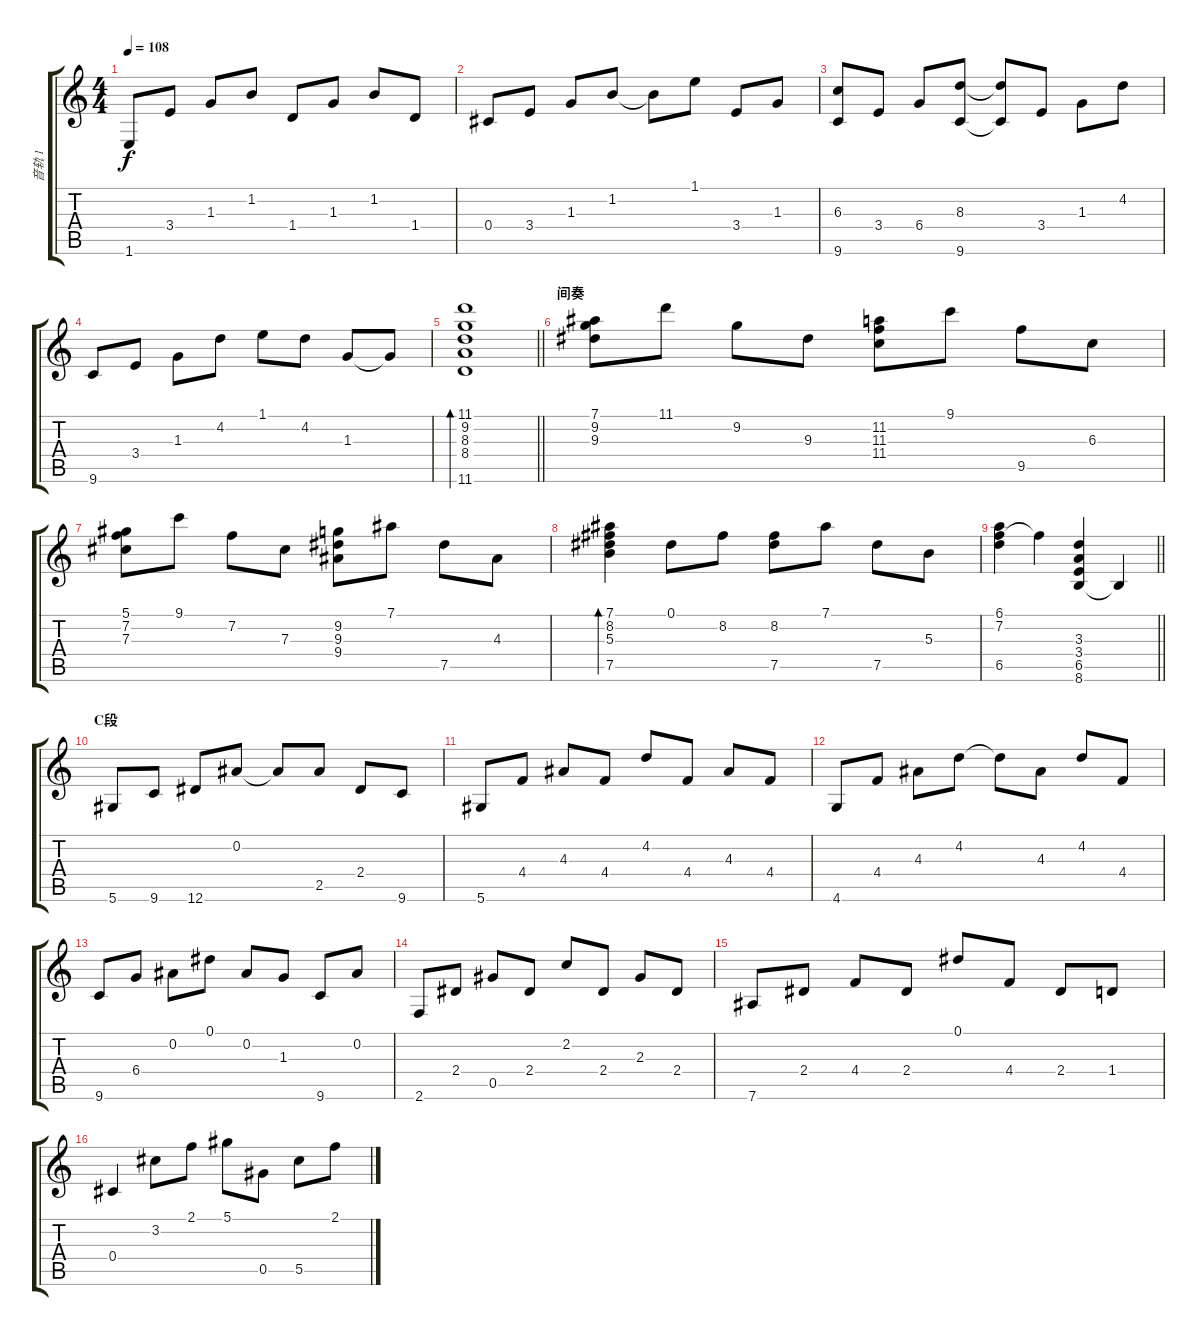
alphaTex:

\track ("音轨 1" "音轨 1") {instrument acousticguitarsteel}
\staff {score tabs}
\tuning (Eb4 Bb3 Gb3 Db3 Ab3 Eb2) {hide}
\ts (4 4)
\tempo 108
\clef g2
\ks c
1.6.8{dy f} 3.4.8 1.3.8 1.2.8 1.4.8 1.3.8 1.2.8 1.4.8 |
0.4.8 3.4.8 1.3.8 1.2.8 1.2{t}.8 1.1.8 3.4.8 1.3.8 |
(6.3 9.6).8 3.4.8 6.4.8 (8.3 9.6).8 (8.3{t} 9.6{t}).8 3.4.8 1.3.8 4.2.8 |
9.6.8 3.4.8 1.3.8 4.2.8 1.1.8 4.2.8 1.3.8 1.3{t}.8 |
\barLineRight lightlight
(11.1 9.2 8.3 8.4 11.6).1{bd 60} |
\section ("" "间奏")
(7.1 9.2 9.3).8 11.1.8 9.2.8 9.3.8 (11.2 11.3 11.4).8 9.1.8 9.5.8 6.3.8 |
(5.1 7.2 7.3).8 9.1.8 7.2.8 7.3.8 (9.2 9.3 9.4).8 7.1.8 7.5.8 4.3.8 |
(7.1 8.2 5.3 7.5).4{bd 60} 0.1.8 8.2.8 (8.2 7.5).8 7.1.8 7.5.8 5.3.8 |
\barLineRight lightlight
(6.1 7.2 6.5).4 7.2{t}.4 (3.3 3.4 6.5 8.6).4 8.6{t}.4 |
\section ("" "C段")
5.6.8 9.6.8 12.6.8 0.2.8 0.2{t}.8 2.5.8 2.4.8 9.6.8 |
5.6.8 4.4.8 4.3.8 4.4.8 4.2.8 4.4.8 4.3.8 4.4.8 |
4.6.8 4.4.8 4.3.8 4.2.8 4.2{t}.8 4.3.8 4.2.8 4.4.8 |
9.6.8 6.4.8 0.2.8 0.1.8 0.2.8 1.3.8 9.6.8 0.2.8 |
2.6.8 2.4.8 0.5.8 2.4.8 2.2.8 2.4.8 2.3.8 2.4.8 |
7.6.8 2.4.8 4.4.8 2.4.8 0.1.8 4.4.8 2.4.8 1.4.8 |
0.4.4 3.2.8 2.1.8 5.1.8 0.5.8 5.5.8 2.1.8
